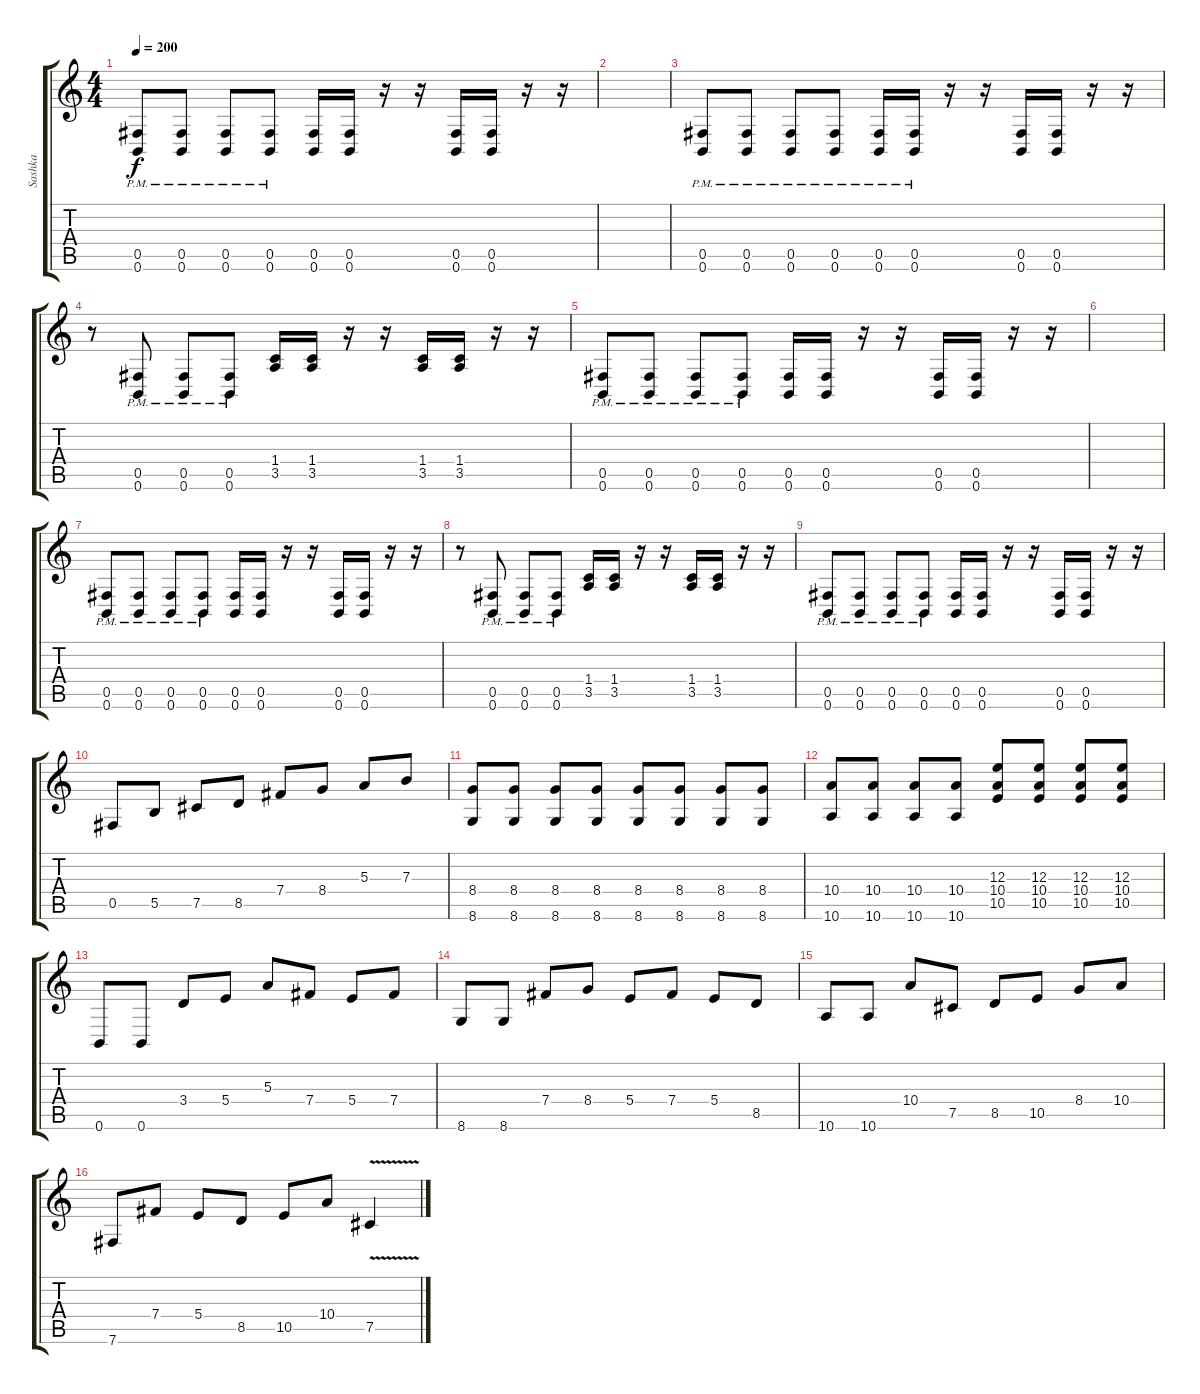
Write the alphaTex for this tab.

\track ("Sashka" "Sashka") {instrument distortionguitar}
\staff {score tabs}
\tuning (Db4 Ab3 E3 B2 Gb2 B1) {hide}
\ts (4 4)
\tempo 200
\clef g2
\ks c
(0.5{pm} 0.6{pm}).8{dy f} (0.5{pm} 0.6{pm}).8 (0.5{pm} 0.6{pm}).8 (0.5{pm} 0.6{pm}).8 (0.5 0.6).16 (0.5 0.6).16 r.16 r.16 (0.5 0.6).16 (0.5 0.6).16 r.16 r.16 |
|
(0.5{pm} 0.6{pm}).8 (0.5{pm} 0.6{pm}).8 (0.5{pm} 0.6{pm}).8 (0.5{pm} 0.6{pm}).8 (0.5{pm} 0.6{pm}).16 (0.5{pm} 0.6{pm}).16 r.16 r.16 (0.5 0.6).16 (0.5 0.6).16 r.16 r.16 |
r.8 (0.5{pm} 0.6{pm}).8 (0.5{pm} 0.6{pm}).8 (0.5{pm} 0.6{pm}).8 (1.4 3.5).16 (1.4 3.5).16 r.16 r.16 (1.4 3.5).16 (1.4 3.5).16 r.16 r.16 |
(0.5{pm} 0.6{pm}).8 (0.5{pm} 0.6{pm}).8 (0.5{pm} 0.6{pm}).8 (0.5{pm} 0.6{pm}).8 (0.5 0.6).16 (0.5 0.6).16 r.16 r.16 (0.5 0.6).16 (0.5 0.6).16 r.16 r.16 |
|
(0.5{pm} 0.6{pm}).8 (0.5{pm} 0.6{pm}).8 (0.5{pm} 0.6{pm}).8 (0.5{pm} 0.6{pm}).8 (0.5 0.6).16 (0.5 0.6).16 r.16 r.16 (0.5 0.6).16 (0.5 0.6).16 r.16 r.16 |
r.8 (0.5{pm} 0.6{pm}).8 (0.5{pm} 0.6{pm}).8 (0.5{pm} 0.6{pm}).8 (1.4 3.5).16 (1.4 3.5).16 r.16 r.16 (1.4 3.5).16 (1.4 3.5).16 r.16 r.16 |
(0.5{pm} 0.6{pm}).8 (0.5{pm} 0.6{pm}).8 (0.5{pm} 0.6{pm}).8 (0.5{pm} 0.6{pm}).8 (0.5 0.6).16 (0.5 0.6).16 r.16 r.16 (0.5 0.6).16 (0.5 0.6).16 r.16 r.16 |
0.5.8 5.5.8 7.5.8 8.5.8 7.4.8 8.4.8 5.3.8 7.3.8 |
(8.4 8.6).8 (8.4 8.6).8 (8.4 8.6).8 (8.4 8.6).8 (8.4 8.6).8 (8.4 8.6).8 (8.4 8.6).8 (8.4 8.6).8 |
(10.4 10.6).8 (10.4 10.6).8 (10.4 10.6).8 (10.4 10.6).8 (12.3 10.4 10.5).8 (12.3 10.4 10.5).8 (12.3 10.4 10.5).8 (12.3 10.4 10.5).8 |
0.6.8 0.6.8 3.4.8 5.4.8 5.3.8 7.4.8 5.4.8 7.4.8 |
8.6.8 8.6.8 7.4.8 8.4.8 5.4.8 7.4.8 5.4.8 8.5.8 |
10.6.8 10.6.8 10.4.8 7.5.8 8.5.8 10.5.8 8.4.8 10.4.8 |
7.6.8 7.4.8 5.4.8 8.5.8 10.5.8 10.4.8 7.5{v}.4
